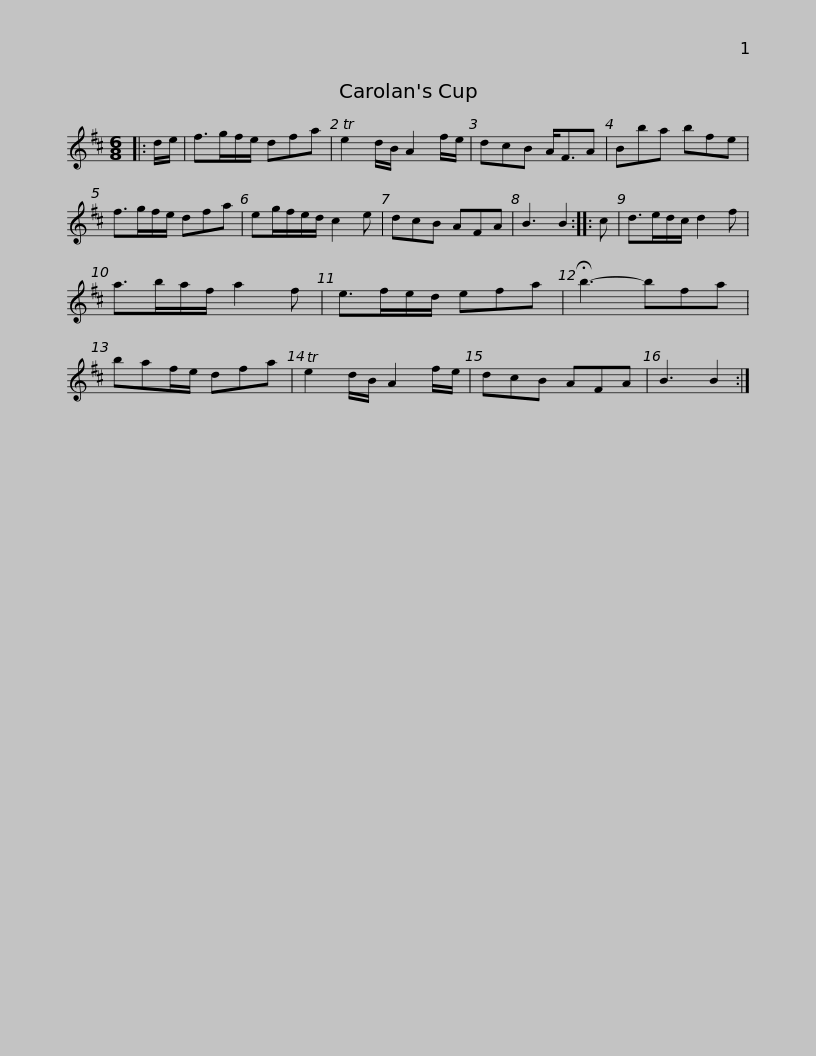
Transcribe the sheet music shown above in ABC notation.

X:1
L:1/8
M:6/8
I:linebreak $
K:Bmin
V:1 treble
V:1
|: d/e/ | f>gf/e/ dfa | Te2 d/B/ A2 f/e/ | dcB A<FA | Bba bfe | %5
 f>gf/e/ dfa | eg/f/e/d/ c2 e |$ dcB AFA | B3 B2 :: c | %10
 d>ed/c/ d2 f | a>ba/f/ a2 f | e>fe/d/ efa | !fermata!b3- bfa | baf/e/ dfa |$ %15
 Te2 d/B/ A2 f/e/ | dcB AFA | B3 B2 :| %18
